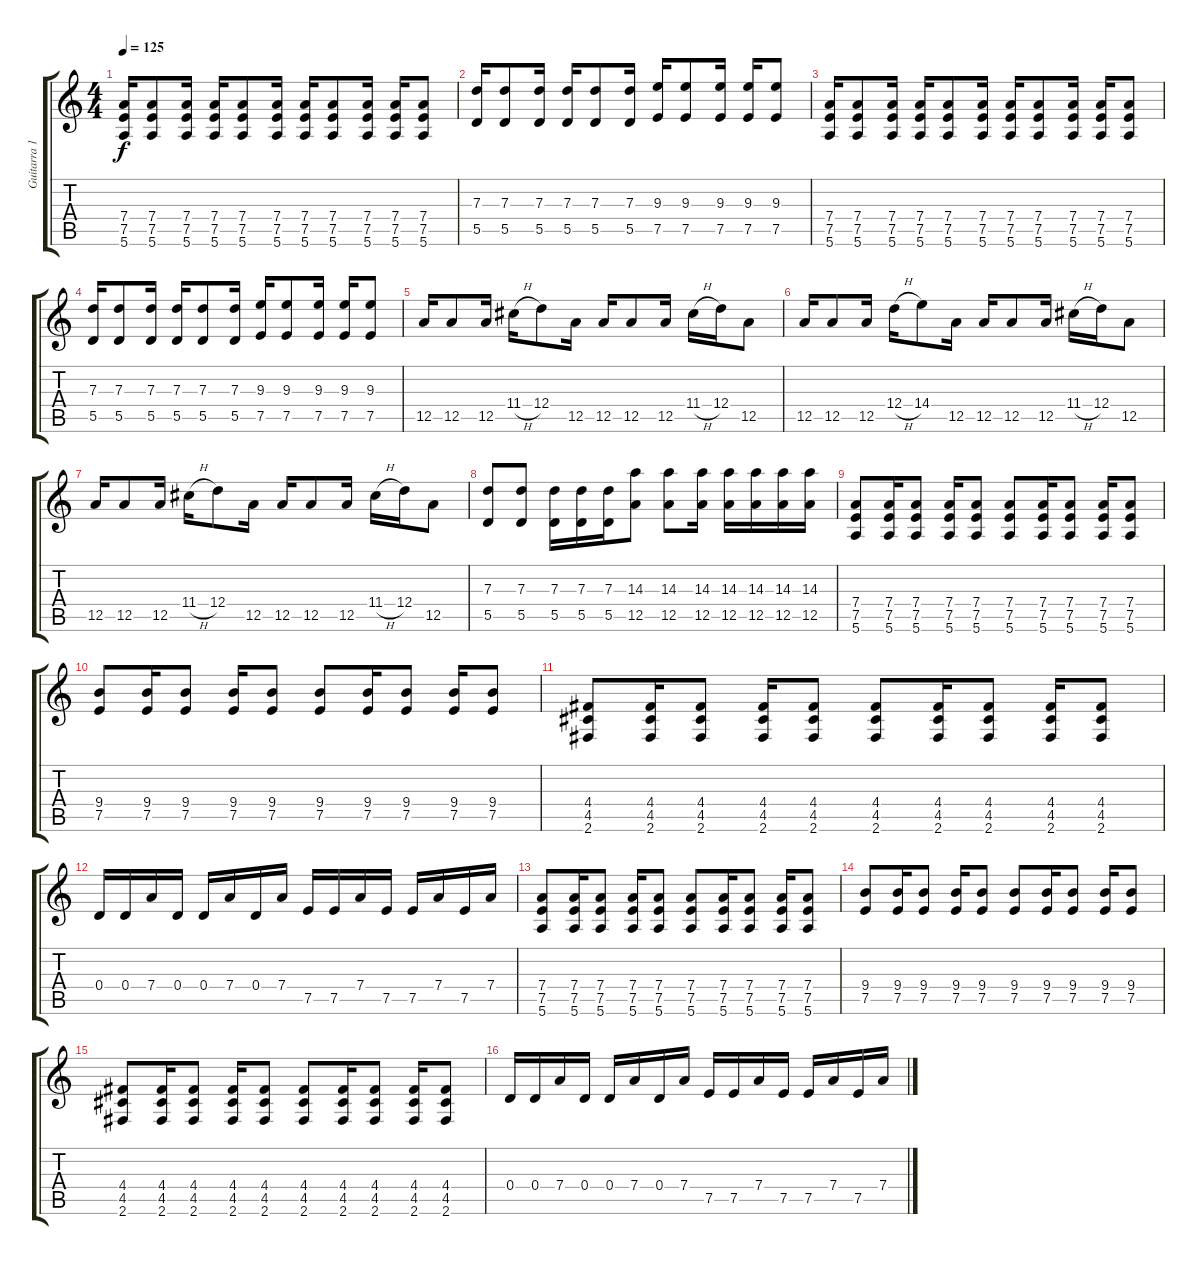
\track ("Guitarra 1" "Guitarra 1") {instrument distortionguitar}
\staff {score tabs}
\tuning (E4 B3 G3 D3 A2 E2) {hide}
\ts (4 4)
\tempo 125
\clef g2
\ks c
(7.4 7.5 5.6).16{dy f} (7.4 7.5 5.6).8 (7.4 7.5 5.6).16 (7.4 7.5 5.6).16 (7.4 7.5 5.6).8 (7.4 7.5 5.6).16 (7.4 7.5 5.6).16 (7.4 7.5 5.6).8 (7.4 7.5 5.6).16 (7.4 7.5 5.6).16 (7.4 7.5 5.6).8 |
(7.3 5.5).16 (7.3 5.5).8 (7.3 5.5).16 (7.3 5.5).16 (7.3 5.5).8 (7.3 5.5).16 (9.3 7.5).16 (9.3 7.5).8 (9.3 7.5).16 (9.3 7.5).16 (9.3 7.5).8 |
(7.4 7.5 5.6).16 (7.4 7.5 5.6).8 (7.4 7.5 5.6).16 (7.4 7.5 5.6).16 (7.4 7.5 5.6).8 (7.4 7.5 5.6).16 (7.4 7.5 5.6).16 (7.4 7.5 5.6).8 (7.4 7.5 5.6).16 (7.4 7.5 5.6).16 (7.4 7.5 5.6).8 |
(7.3 5.5).16 (7.3 5.5).8 (7.3 5.5).16 (7.3 5.5).16 (7.3 5.5).8 (7.3 5.5).16 (9.3 7.5).16 (9.3 7.5).8 (9.3 7.5).16 (9.3 7.5).16 (9.3 7.5).8 |
12.5.16 12.5.8 12.5.16 11.4{h}.16 12.4.8 12.5.16 12.5.16 12.5.8 12.5.16 11.4{h}.16 12.4.16 12.5.8 |
12.5.16 12.5.8 12.5.16 12.4{h}.16 14.4.8 12.5.16 12.5.16 12.5.8 12.5.16 11.4{h}.16 12.4.16 12.5.8 |
12.5.16 12.5.8 12.5.16 11.4{h}.16 12.4.8 12.5.16 12.5.16 12.5.8 12.5.16 11.4{h}.16 12.4.16 12.5.8 |
(7.3 5.5).8 (7.3 5.5).8 (7.3 5.5).16 (7.3 5.5).16 (7.3 5.5).16 (14.3 12.5).8 (14.3 12.5).8 (14.3 12.5).16 (14.3 12.5).16 (14.3 12.5).16 (14.3 12.5).16 (14.3 12.5).16 |
(7.4 7.5 5.6).8 (7.4 7.5 5.6).16 (7.4 7.5 5.6).8 (7.4 7.5 5.6).16 (7.4 7.5 5.6).8 (7.4 7.5 5.6).8 (7.4 7.5 5.6).16 (7.4 7.5 5.6).8 (7.4 7.5 5.6).16 (7.4 7.5 5.6).8 |
(9.4 7.5).8 (9.4 7.5).16 (9.4 7.5).8 (9.4 7.5).16 (9.4 7.5).8 (9.4 7.5).8 (9.4 7.5).16 (9.4 7.5).8 (9.4 7.5).16 (9.4 7.5).8 |
(4.4 4.5 2.6).8 (4.4 4.5 2.6).16 (4.4 4.5 2.6).8 (4.4 4.5 2.6).16 (4.4 4.5 2.6).8 (4.4 4.5 2.6).8 (4.4 4.5 2.6).16 (4.4 4.5 2.6).8 (4.4 4.5 2.6).16 (4.4 4.5 2.6).8 |
0.4.16 0.4.16 7.4.16 0.4.16 0.4.16 7.4.16 0.4.16 7.4.16 7.5.16 7.5.16 7.4.16 7.5.16 7.5.16 7.4.16 7.5.16 7.4.16 |
(7.4 7.5 5.6).8 (7.4 7.5 5.6).16 (7.4 7.5 5.6).8 (7.4 7.5 5.6).16 (7.4 7.5 5.6).8 (7.4 7.5 5.6).8 (7.4 7.5 5.6).16 (7.4 7.5 5.6).8 (7.4 7.5 5.6).16 (7.4 7.5 5.6).8 |
(9.4 7.5).8 (9.4 7.5).16 (9.4 7.5).8 (9.4 7.5).16 (9.4 7.5).8 (9.4 7.5).8 (9.4 7.5).16 (9.4 7.5).8 (9.4 7.5).16 (9.4 7.5).8 |
(4.4 4.5 2.6).8 (4.4 4.5 2.6).16 (4.4 4.5 2.6).8 (4.4 4.5 2.6).16 (4.4 4.5 2.6).8 (4.4 4.5 2.6).8 (4.4 4.5 2.6).16 (4.4 4.5 2.6).8 (4.4 4.5 2.6).16 (4.4 4.5 2.6).8 |
0.4.16 0.4.16 7.4.16 0.4.16 0.4.16 7.4.16 0.4.16 7.4.16 7.5.16 7.5.16 7.4.16 7.5.16 7.5.16 7.4.16 7.5.16 7.4.16
